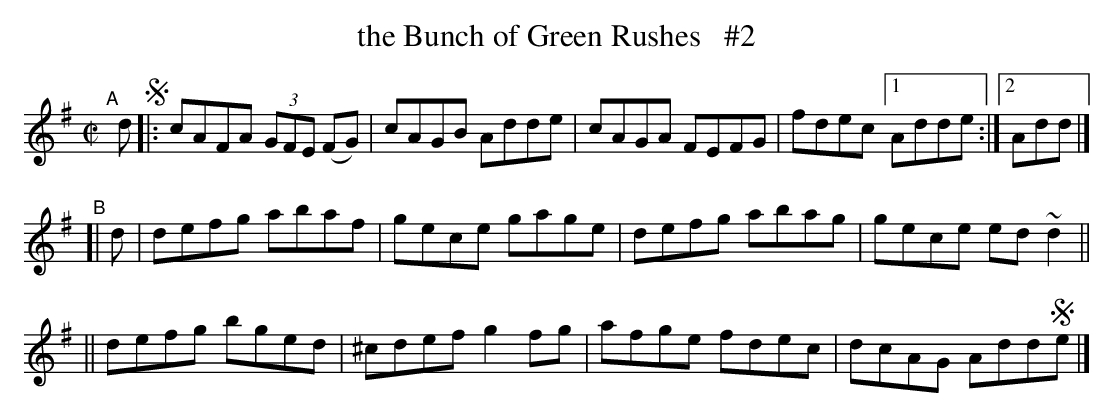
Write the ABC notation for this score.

X:1
T: the Bunch of Green Rushes   #2
M: C|
L: 1/8
K: Dmix
"^A"[|] d !segno!\
|:     cAFA (3GFE (FG) | cAGB Adde | cAGA FEFG | fdec [1 Adde :|[2 Add |]
"^B"[| d \
|  defg abaf |  gece gage | defg abag | gece ed~d2 ||
|| defg bged | ^cdef g2fg | afge fdec | dcAG Add!segno!e |]
